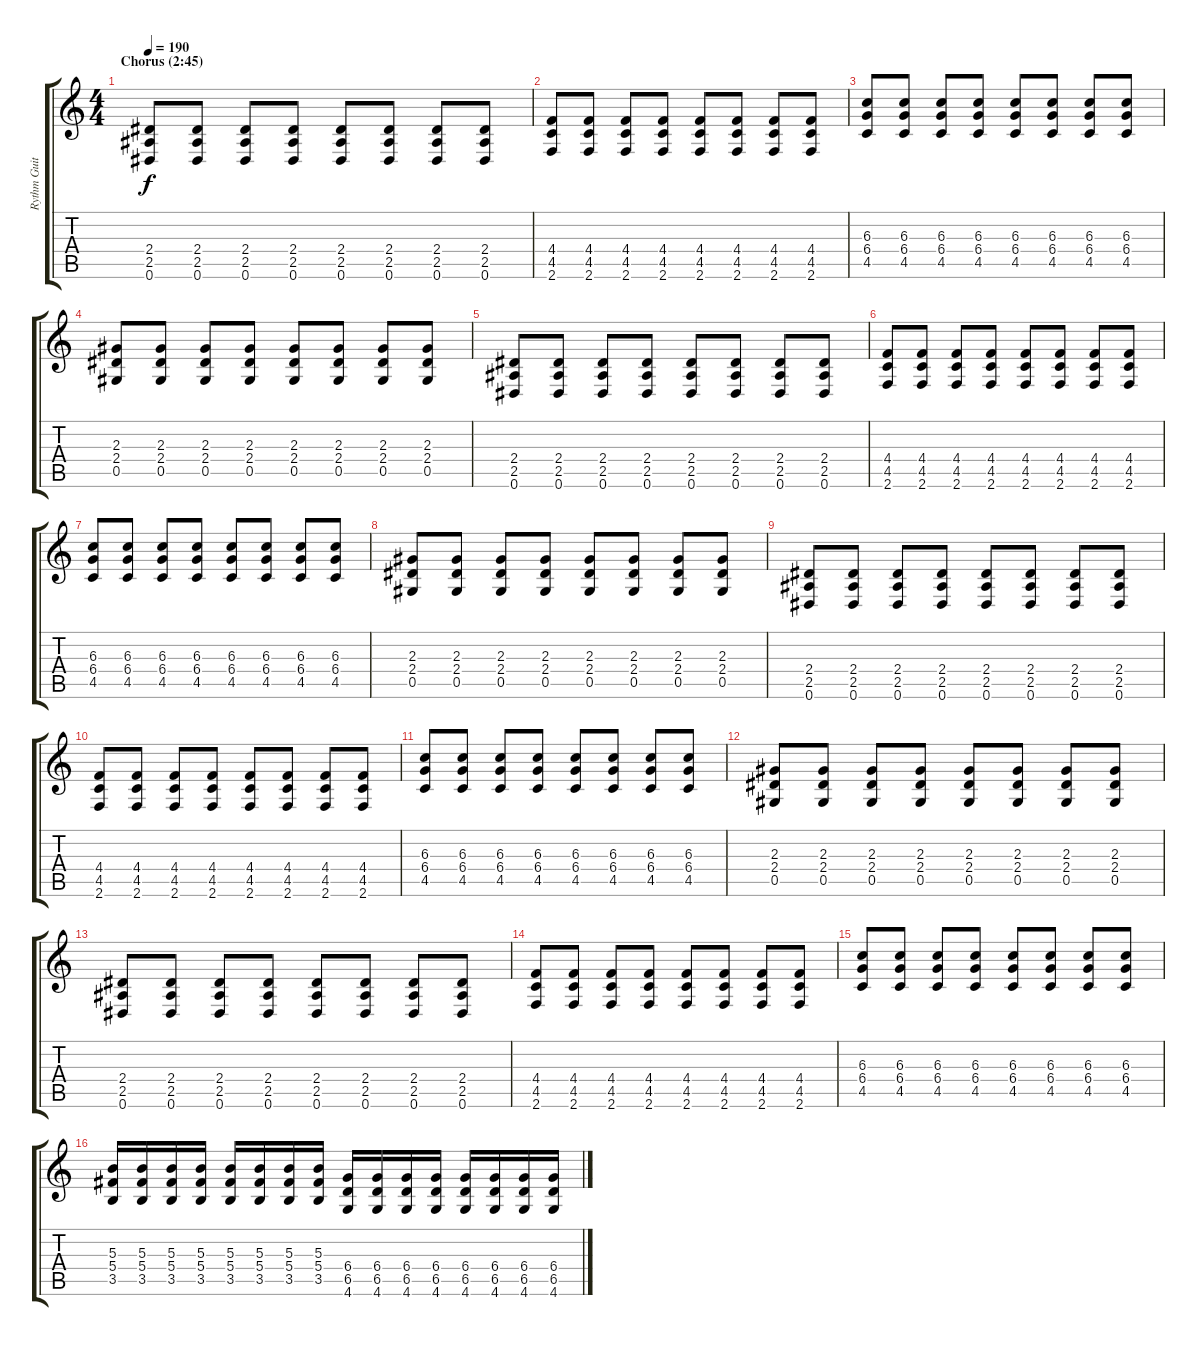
\track ("Rythm Guitar 2" "Rythm Guit") {instrument distortionguitar}
\staff {score tabs}
\tuning (Eb4 Bb3 Gb3 Db3 Ab2 Eb2) {hide}
\ts (4 4)
\section ("" "Chorus (2:45)")
\tempo 190
\clef g2
\ks c
(2.4 2.5 0.6).8{dy f} (2.4 2.5 0.6).8 (2.4 2.5 0.6).8 (2.4 2.5 0.6).8 (2.4 2.5 0.6).8 (2.4 2.5 0.6).8 (2.4 2.5 0.6).8 (2.4 2.5 0.6).8 |
(4.4 4.5 2.6).8 (4.4 4.5 2.6).8 (4.4 4.5 2.6).8 (4.4 4.5 2.6).8 (4.4 4.5 2.6).8 (4.4 4.5 2.6).8 (4.4 4.5 2.6).8 (4.4 4.5 2.6).8 |
(6.3 6.4 4.5).8 (6.3 6.4 4.5).8 (6.3 6.4 4.5).8 (6.3 6.4 4.5).8 (6.3 6.4 4.5).8 (6.3 6.4 4.5).8 (6.3 6.4 4.5).8 (6.3 6.4 4.5).8 |
(2.3 2.4 0.5).8 (2.3 2.4 0.5).8 (2.3 2.4 0.5).8 (2.3 2.4 0.5).8 (2.3 2.4 0.5).8 (2.3 2.4 0.5).8 (2.3 2.4 0.5).8 (2.3 2.4 0.5).8 |
(2.4 2.5 0.6).8 (2.4 2.5 0.6).8 (2.4 2.5 0.6).8 (2.4 2.5 0.6).8 (2.4 2.5 0.6).8 (2.4 2.5 0.6).8 (2.4 2.5 0.6).8 (2.4 2.5 0.6).8 |
(4.4 4.5 2.6).8 (4.4 4.5 2.6).8 (4.4 4.5 2.6).8 (4.4 4.5 2.6).8 (4.4 4.5 2.6).8 (4.4 4.5 2.6).8 (4.4 4.5 2.6).8 (4.4 4.5 2.6).8 |
(6.3 6.4 4.5).8 (6.3 6.4 4.5).8 (6.3 6.4 4.5).8 (6.3 6.4 4.5).8 (6.3 6.4 4.5).8 (6.3 6.4 4.5).8 (6.3 6.4 4.5).8 (6.3 6.4 4.5).8 |
(2.3 2.4 0.5).8 (2.3 2.4 0.5).8 (2.3 2.4 0.5).8 (2.3 2.4 0.5).8 (2.3 2.4 0.5).8 (2.3 2.4 0.5).8 (2.3 2.4 0.5).8 (2.3 2.4 0.5).8 |
(2.4 2.5 0.6).8 (2.4 2.5 0.6).8 (2.4 2.5 0.6).8 (2.4 2.5 0.6).8 (2.4 2.5 0.6).8 (2.4 2.5 0.6).8 (2.4 2.5 0.6).8 (2.4 2.5 0.6).8 |
(4.4 4.5 2.6).8 (4.4 4.5 2.6).8 (4.4 4.5 2.6).8 (4.4 4.5 2.6).8 (4.4 4.5 2.6).8 (4.4 4.5 2.6).8 (4.4 4.5 2.6).8 (4.4 4.5 2.6).8 |
(6.3 6.4 4.5).8 (6.3 6.4 4.5).8 (6.3 6.4 4.5).8 (6.3 6.4 4.5).8 (6.3 6.4 4.5).8 (6.3 6.4 4.5).8 (6.3 6.4 4.5).8 (6.3 6.4 4.5).8 |
(2.3 2.4 0.5).8 (2.3 2.4 0.5).8 (2.3 2.4 0.5).8 (2.3 2.4 0.5).8 (2.3 2.4 0.5).8 (2.3 2.4 0.5).8 (2.3 2.4 0.5).8 (2.3 2.4 0.5).8 |
(2.4 2.5 0.6).8 (2.4 2.5 0.6).8 (2.4 2.5 0.6).8 (2.4 2.5 0.6).8 (2.4 2.5 0.6).8 (2.4 2.5 0.6).8 (2.4 2.5 0.6).8 (2.4 2.5 0.6).8 |
(4.4 4.5 2.6).8 (4.4 4.5 2.6).8 (4.4 4.5 2.6).8 (4.4 4.5 2.6).8 (4.4 4.5 2.6).8 (4.4 4.5 2.6).8 (4.4 4.5 2.6).8 (4.4 4.5 2.6).8 |
(6.3 6.4 4.5).8 (6.3 6.4 4.5).8 (6.3 6.4 4.5).8 (6.3 6.4 4.5).8 (6.3 6.4 4.5).8 (6.3 6.4 4.5).8 (6.3 6.4 4.5).8 (6.3 6.4 4.5).8 |
(5.3 5.4 3.5).16 (5.3 5.4 3.5).16 (5.3 5.4 3.5).16 (5.3 5.4 3.5).16 (5.3 5.4 3.5).16 (5.3 5.4 3.5).16 (5.3 5.4 3.5).16 (5.3 5.4 3.5).16 (6.4 6.5 4.6).16 (6.4 6.5 4.6).16 (6.4 6.5 4.6).16 (6.4 6.5 4.6).16 (6.4 6.5 4.6).16 (6.4 6.5 4.6).16 (6.4 6.5 4.6).16 (6.4 6.5 4.6).16
